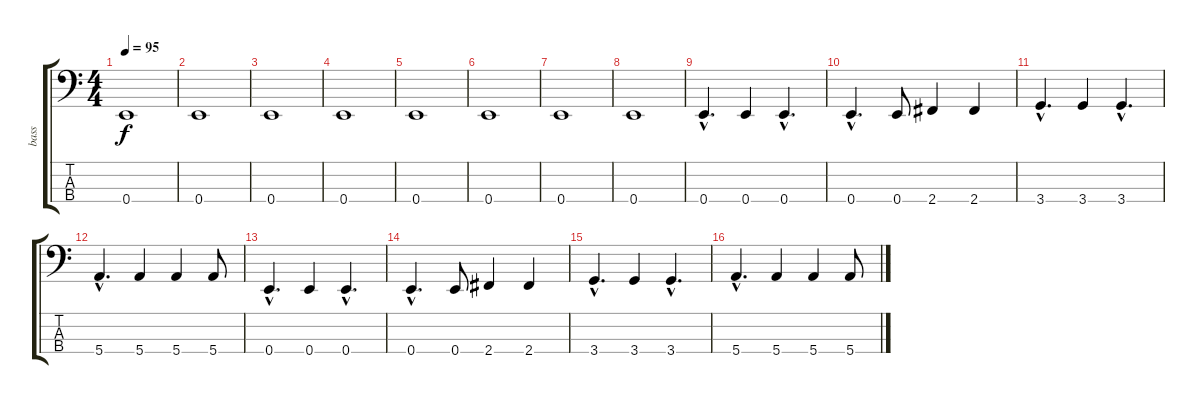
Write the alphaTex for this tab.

\track ("bass" "bass") {instrument electricbassfinger}
\staff {score tabs}
\tuning (G2 D2 A1 E1) {hide}
\ts (4 4)
\tempo 95
\clef f4
\ks c
0.4.1{dy f} |
0.4.1 |
0.4.1 |
0.4.1 |
0.4.1 |
0.4.1 |
0.4.1 |
0.4.1 |
0.4{hac}.4{d} 0.4.4 0.4{hac}.4{d} |
0.4{hac}.4{d} 0.4.8 2.4.4 2.4.4 |
3.4{hac}.4{d} 3.4.4 3.4{hac}.4{d} |
5.4{hac}.4{d} 5.4.4 5.4.4 5.4.8 |
0.4{hac}.4{d} 0.4.4 0.4{hac}.4{d} |
0.4{hac}.4{d} 0.4.8 2.4.4 2.4.4 |
3.4{hac}.4{d} 3.4.4 3.4{hac}.4{d} |
5.4{hac}.4{d} 5.4.4 5.4.4 5.4.8
